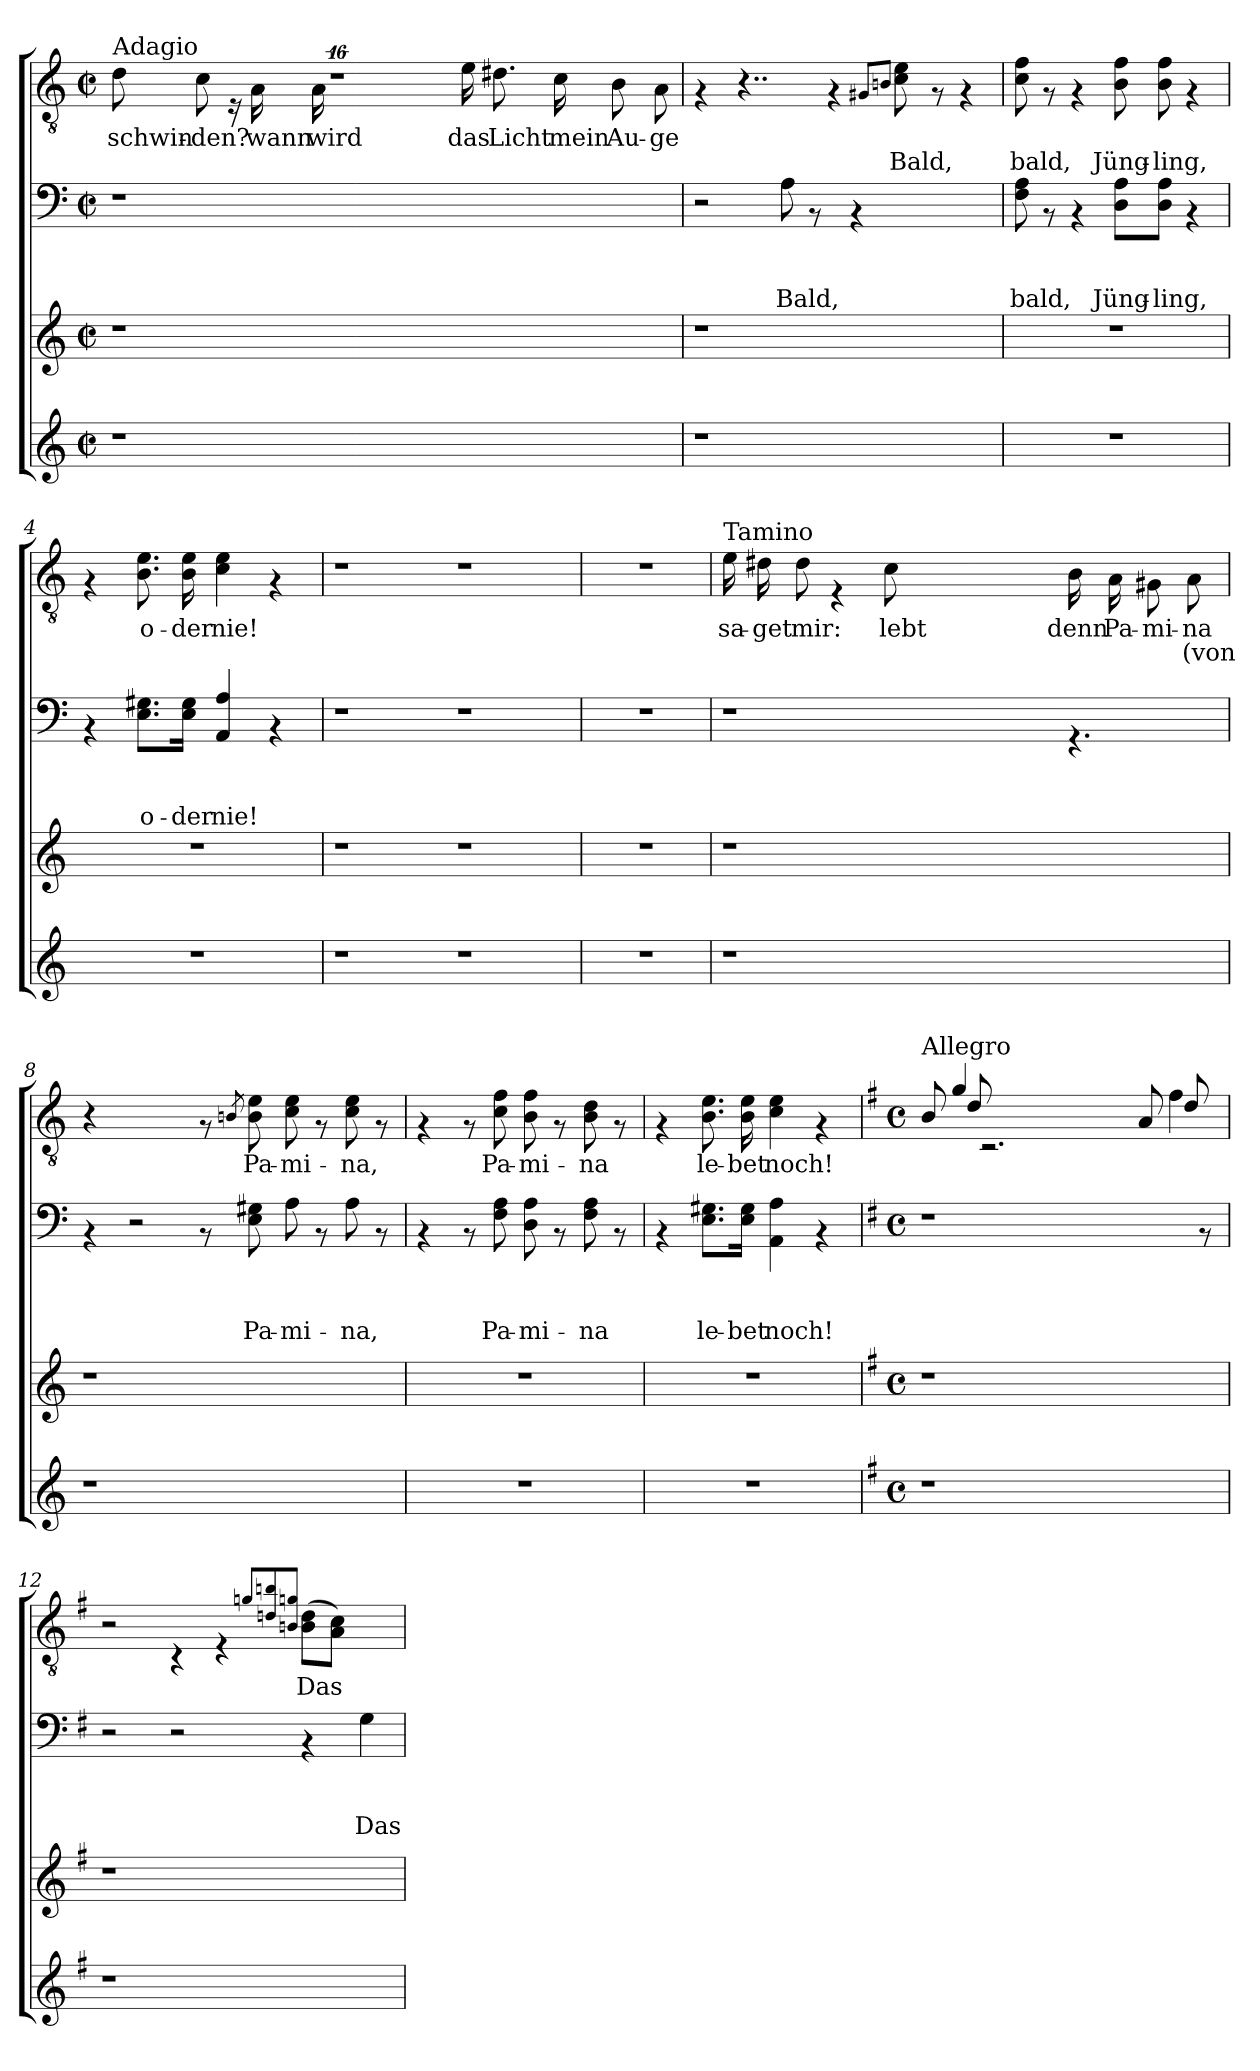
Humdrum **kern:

**kern	**kern	**kern	**text	**text	**text	**kern	**text	**text
*part4	*part3	*part2	*part2	*part2	*part2	*part1	*part1	*part1
*staff4	*staff3	*staff2	*staff2	*staff2	*staff2	*staff1	*staff1	*staff1
*clefG2	*clefG2	*clefF4	*	*	*	*clefGv2	*	*
*k[]	*k[]	*k[]	*	*	*	*k[]	*	*
*C:	*C:	*C:	*	*	*	*C:	*	*
*M2/2	*M2/2	*M2/2	*	*	*	*M2/2	*	*
*met(c|)	*met(c|)	*met(c|)	*	*	*	*met(c|)	*	*
=1	=1	=1	=1	=1	=1	=1	=1	=1
!	!	!	!	!	!	!LO:TX:a:t=Adagio	!	!
!	!	!	!	!	!	!	!LO:LY:b	!
1r	1r	1r	.	.	.	8d\	schwin-	.
!	!	!	!	!	!	!	!LO:LY:b	!
.	.	.	.	.	.	8c\	-den?	.
.	.	.	.	.	.	16rE	.	.
!	!	!	!	!	!	!	!LO:LY:b	!
.	.	.	.	.	.	16A\	wann	.
!	!	!	!	!	!	!	!LO:LY:b	!
.	.	.	.	.	.	16A\	wird	.
.	.	.	.	.	.	16%9r	.	.
1ryy	1ryy	1ryy	.	.	.	4..ryy	.	.
!	!	!	!	!	!	!	!LO:LY:b	!
.	.	.	.	.	.	16e\	das	.
!	!	!	!	!	!	!	!LO:LY:b	!
.	.	.	.	.	.	8.d#X\	Licht	.
!	!	!	!	!	!	!	!LO:LY:b	!
.	.	.	.	.	.	16c\	mein	.
!	!	!	!	!	!	!	!LO:LY:b	!
.	.	.	.	.	.	8B\	Au-	.
!	!	!	!	!	!	!	!LO:LY:b	!
.	.	.	.	.	.	8A\	-ge	.
=2	=2	=2	=2	=2	=2	=2	=2	=2
1r	1r	2r	.	.	.	4rG	.	.
.	.	.	.	.	.	4..r	.	.
!	!	!	!	!	!LO:LY:b	!	!	!
.	.	8A\	.	.	Bald,	.	.	.
.	.	8rAA	.	.	.	.	.	.
.	.	.	.	.	.	4rF	.	.
.	.	4rAA	.	.	.	.	.	.
.	.	.	.	.	.	8qG#X/L	.	.
.	.	.	.	.	.	8qBn/J	.	.
!	!	!	!	!	!	!	!	!LO:LY:b
.	.	.	.	.	.	8c\ 8e\	.	Bald,
4..ryy	4..ryy	4..ryy	.	.	.	.	.	.
.	.	.	.	.	.	8rF	.	.
.	.	.	.	.	.	4rF	.	.
=3	=3	=3	=3	=3	=3	=3	=3	=3
!	!	!	!	!	!LO:LY:b	!	!	!LO:LY:b
1r	1r	8F\ 8A\	.	.	bald,	8c\ 8f\	.	bald,
.	.	8rAA	.	.	.	8rF	.	.
.	.	4rAA	.	.	.	4rF	.	.
!	!	!	!	!	!LO:LY:b	!	!	!LO:LY:b
.	.	8D\ 8A\L	.	.	Jüng-	8B\ 8f\	.	Jüng-
!	!	!	!	!	!LO:LY:b	!	!	!LO:LY:b
.	.	8D\ 8A\J	.	.	-ling,	8B\ 8f\	.	-ling,
.	.	4rAA	.	.	.	4rF	.	.
!!LO:LB:g=z
=4	=4	=4	=4	=4	=4	=4	=4	=4
1r	1r	4rAA	.	.	.	4rF	.	.
!	!	!	!	!	!LO:LY:b	!	!LO:LY:b	!
.	.	8.E\ 8.G#X\L	.	.	o-	8.B\ 8.e\	o-	.
!	!	!	!	!	!LO:LY:b	!	!LO:LY:b	!
.	.	16E\ 16G#\Jk	.	.	-der	16B\ 16e\	-der	.
!	!	!	!	!	!LO:LY:b	!	!LO:LY:b	!
.	.	4AA/ 4A/	.	.	nie!	4c\ 4e\	nie!	.
.	.	4rAA	.	.	.	4rF	.	.
=5	=5	=5	=5	=5	=5	=5	=5	=5
1r	1r	1r	.	.	.	1r	.	.
1r	1r	1r	.	.	.	1r	.	.
=6	=6	=6	=6	=6	=6	=6	=6	=6
1r	1r	1r	.	.	.	1r	.	.
=7	=7	=7	=7	=7	=7	=7	=7	=7
!	!	!	!	!	!	!LO:TX:a:t=Tamino	!	!
!	!	!	!	!	!	!	!LO:LY:b	!
1r	1r	1r	.	.	.	16e\	sa-	.
!	!	!	!	!	!	!	!LO:LY:b	!
.	.	.	.	.	.	16d#X\	-get	.
!	!	!	!	!	!	!	!LO:LY:b	!
.	.	.	.	.	.	8d#\	mir:	.
.	.	.	.	.	.	4rE	.	.
!	!	!	!	!	!	!	!LO:LY:b	!
.	.	.	.	.	.	8c\	lebt	.
.	.	.	.	.	.	4.ryy	.	.
2..ryy	2..ryy	2ryy	.	.	.	2ryy	.	.
!	!	!	!	!	!	!	!LO:LY:b	!
.	.	4.rAA	.	.	.	16B\	denn	.
!	!	!	!	!	!	!	!LO:LY:b	!
.	.	.	.	.	.	16A\	Pa-	.
!	!	!	!	!	!	!	!LO:LY:b	!
.	.	.	.	.	.	8G#X\	-mi-	.
!	!	!	!	!	!	!	!LO:LY:b	!LO:LY:b
.	.	.	.	.	.	8A\	-na	(von
=8	=8	=8	=8	=8	=8	=8	=8	=8
1r	1r	4rAA	.	.	.	4rA	.	.
.	.	2r	.	.	.	2ryy	.	.
.	.	8rAA	.	.	.	8rF	.	.
.	.	.	.	.	.	8qBn/	.	.
!	!	!	!	!	!LO:LY:b	!	!LO:LY:b	!
.	.	8E\ 8G#X\	.	.	Pa-	8B\ 8e\	Pa-	.
!	!	!	!	!	!LO:LY:b	!	!LO:LY:b	!
2ryy	2ryy	8A\	.	.	-mi-	8c\ 8e\	-mi-	.
.	.	8rAA	.	.	.	8rF	.	.
!	!	!	!	!	!LO:LY:b	!	!LO:LY:b	!
.	.	8A\	.	.	-na,	8c\ 8e\	-na,	.
.	.	8rAA	.	.	.	8rF	.	.
!!LO:LB:g=z
=9	=9	=9	=9	=9	=9	=9	=9	=9
1r	1r	4rAA	.	.	.	4rF	.	.
.	.	8rAA	.	.	.	8rF	.	.
!	!	!	!	!	!LO:LY:b	!	!LO:LY:b	!
.	.	8F\ 8A\	.	.	Pa-	8c\ 8f\	Pa-	.
!	!	!	!	!	!LO:LY:b	!	!LO:LY:b	!
.	.	8D\ 8A\	.	.	-mi-	8B\ 8f\	-mi-	.
.	.	8rAA	.	.	.	8rF	.	.
!	!	!	!	!	!LO:LY:b	!	!LO:LY:b	!
.	.	8F\ 8A\	.	.	-na	8B\ 8d\	-na	.
.	.	8rAA	.	.	.	8rF	.	.
=10	=10	=10	=10	=10	=10	=10	=10	=10
1r	1r	4rAA	.	.	.	4rF	.	.
!	!	!	!	!	!LO:LY:b	!	!LO:LY:b	!
.	.	8.E\ 8.G#X\L	.	.	le-	8.B\ 8.e\	le-	.
!	!	!	!	!	!LO:LY:b	!	!LO:LY:b	!
.	.	16E\ 16G#\Jk	.	.	-bet	16B\ 16e\	-bet	.
!	!	!	!	!	!LO:LY:b	!	!LO:LY:b	!
.	.	4AA\ 4A\	.	.	noch!	4c\ 4e\	noch!	.
.	.	4rAA	.	.	.	4rF	.	.
!!LO:LB:g=z
=11!	=11!	=11!	=11!	=11!	=11!	=11!	=11!	=11!
*k[f#]	*k[f#]	*k[f#]	*	*	*	*k[f#]	*	*
*G:	*G:	*G:	*	*	*	*G:	*	*
*M4/4	*M4/4	*M4/4	*	*	*	*M4/4	*	*
*met(c)	*met(c)	*met(c)	*	*	*	*met(c)	*	*
*	*	*	*	*	*	*^	*	*
*	*	*	*	*	*	*	*^	*	*
!	!	!	!	!	!	!LO:TX:a:t=Allegro	!	!	!	!
1r	1r	1r	.	.	.	8B/	8ryy	1ryy	.	.
.	.	.	.	.	.	4g/	8d/	.	.	.
.	.	.	.	.	.	.	2.rC	.	.	.
.	.	.	.	.	.	1ryy	.	.	.	.
2ryy	2ryy	2ryy	.	.	.	.	4ryy	4.ryy	.	.
.	.	.	.	.	.	.	8A/	.	.	.
.	.	.	.	.	.	4ryy	4f#\	8d/	.	.
8ryy	8ryy	8rAA	.	.	.	.	.	8ryy	.	.
*	*	*	*	*	*	*v	*v	*v	*	*
=12	=12	=12	=12	=12	=12	=12	=12	=12
1r	1r	2r	.	.	.	2r	.	.
.	.	2r	.	.	.	4rC	.	.
.	.	.	.	.	.	4rD	.	.
.	.	.	.	.	.	8qgn/L	.	.
.	.	.	.	.	.	8qdn/ 8qbn/	.	.
.	.	.	.	.	.	8qBn/ 8qgn/J	.	.
!	!	!	!	!	!	!	!LO:LY:b	!
2ryy	2ryy	4rAA	.	.	.	(>8B\ 8d\L	Das	.
.	.	.	.	.	.	8A\ 8c\J)	.	.
!	!	!	!	!	!LO:LY:b	!	!	!
.	.	4G\	.	.	Das	4ryy	.	.
=	=	=	=	=	=	=	=	=
*-	*-	*-	*-	*-	*-	*-	*-	*-
